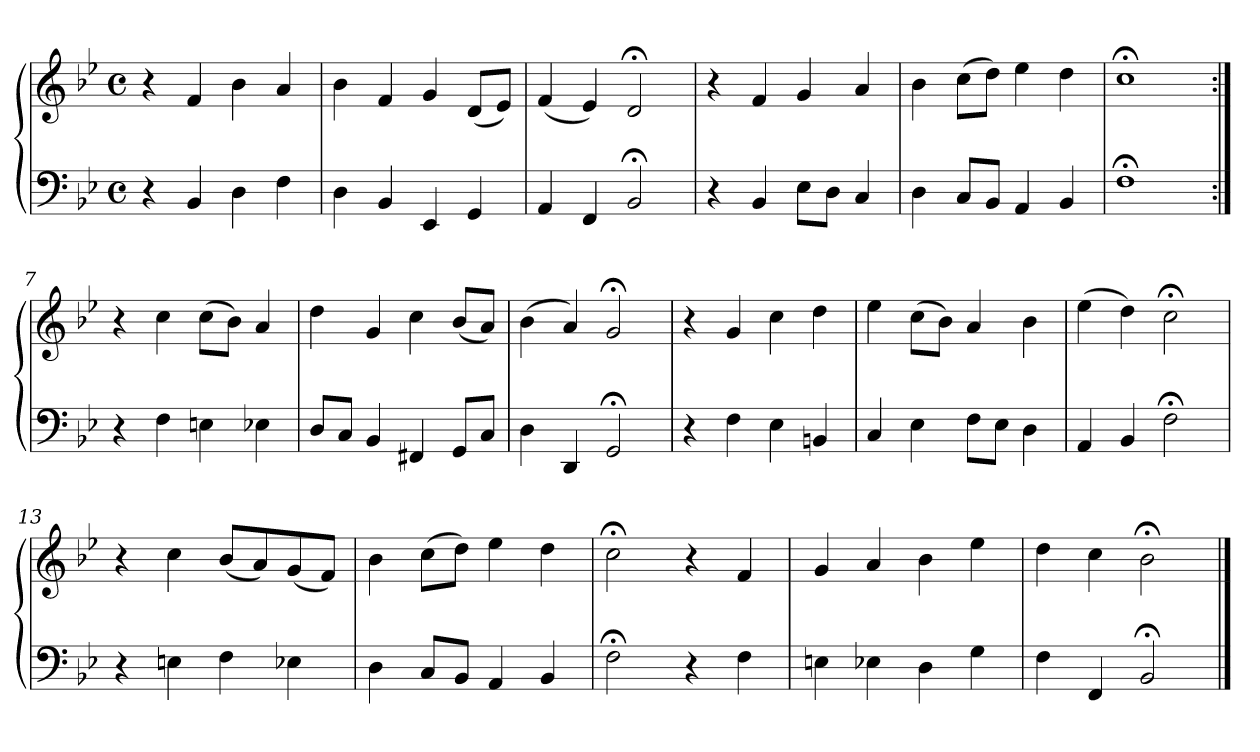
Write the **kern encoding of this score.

**kern	**kern
*part1	*part1
*staff2	*staff1
*clefF4	*clefG2
*k[b-e-]	*k[b-e-]
*M4/4	*M4/4
*met(c)	*met(c)
=1	=1
4r	4r
4BB-	4f
4D	4b-
4F	4a
=2	=2
4D	4b-
4BB-	4f
4EE-	4g
4GG	(8dL
.	8e-J)
=3	=3
4AA	(4f
4FF	4e-)
2BB-;<	2d;<
=4	=4
4r	4r
4BB-	4f
8E-L	4g
8DJ	.
4C	4a
=5	=5
4D	4b-
8CL	(8ccL
8BB-J	8ddJ)
4AA	4ee-
4BB-	4dd
=6	=6
1F;<	1cc;<
=7:|!	=7:|!
4r	4r
4F	4cc
4En	(8ccL
.	8b-J)
4E-X	4a
!!LO:LB:g=z
=8	=8
8DL	4dd
8CJ	.
4BB-	4g
4FF#X	4cc
8GGL	(8b-L
8CJ	8aJ)
=9	=9
4D	(4b-
4DD	4a)
2GG;<	2g;<
=10	=10
4r	4r
4F	4g
4E-	4cc
4BBn	4dd
=11	=11
4C	4ee-
4E-	(8ccL
.	8b-J)
8FL	4a
8E-J	.
4D	4b-
=12	=12
4AA	(4ee-
4BB-	4dd)
2F;<	2cc;<
=13	=13
4r	4r
4En	4cc
4F	(8b-L
.	8a)
4E-X	(8g
.	8fJ)
=14	=14
4D	4b-
8CL	(8ccL
8BB-J	8ddJ)
4AA	4ee-
4BB-	4dd
!!LO:LB:g=z
=15	=15
2F;<	2cc;<
4r	4r
4F	4f
=16	=16
4En	4g
4E-X	4a
4D	4b-
4G	4ee-
=17	=17
4F	4dd
4FF	4cc
2BB-;<	2b-;<
==	==
*-	*-
